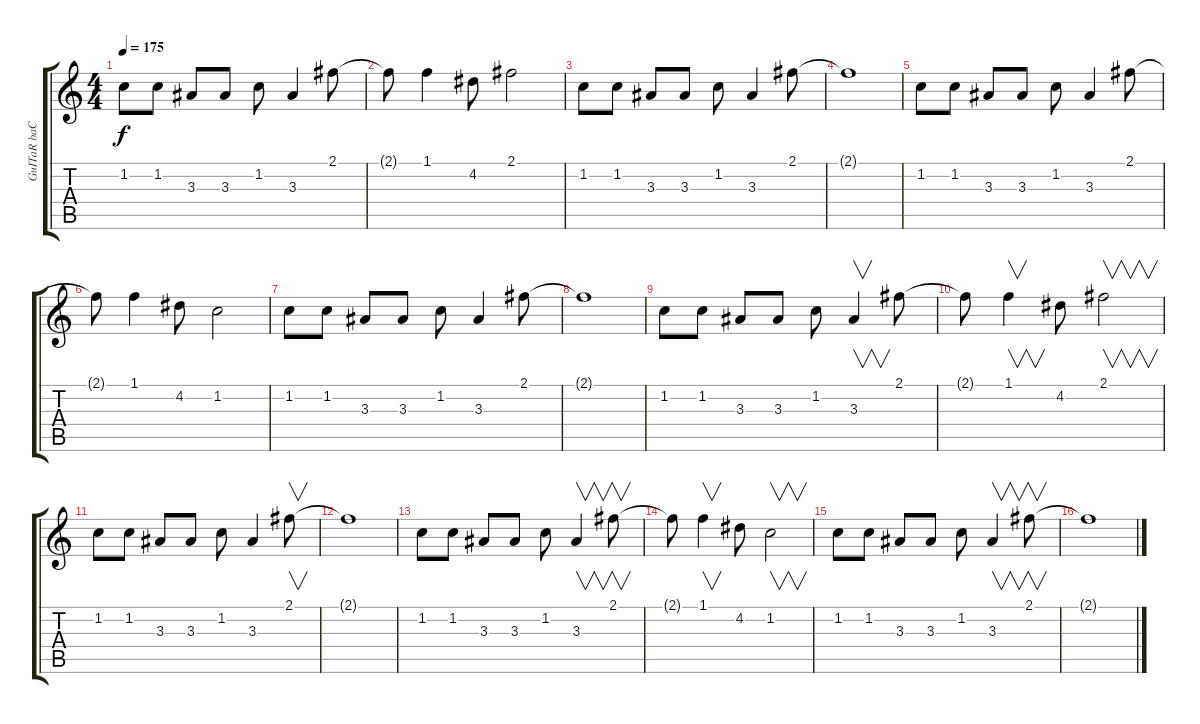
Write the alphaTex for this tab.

\track ("GuITaR baCK" "GuITaR baC") {instrument overdrivenguitar}
\staff {score tabs}
\tuning (E4 B3 G3 D3 A2 E2) {hide}
\ts (4 4)
\tempo 175
\clef g2
\ks c
1.2.8{dy f volume 2} 1.2.8{volume 2} 3.3.8{volume 2} 3.3.8{volume 2} 1.2.8{volume 2} 3.3.4{volume 2} 2.1.8{volume 3} |
2.1{t}.8 1.1.4{volume 3} 4.2.8{volume 3} 2.1.2{volume 3} |
1.2.8{volume 4} 1.2.8{volume 4} 3.3.8{volume 4} 3.3.8{volume 4} 1.2.8{volume 4} 3.3.4{volume 5} 2.1.8{volume 5} |
2.1{t}.1 |
1.2.8{volume 6} 1.2.8{volume 6} 3.3.8{volume 6} 3.3.8{volume 7} 1.2.8{volume 7} 3.3.4{volume 7} 2.1.8{volume 7} |
2.1{t}.8 1.1.4{volume 8} 4.2.8{volume 8} 1.2.2{volume 8} |
1.2.8{volume 8} 1.2.8{volume 9} 3.3.8{volume 9} 3.3.8{volume 9} 1.2.8{volume 9} 3.3.4{volume 9} 2.1.8{volume 10} |
2.1{t}.1 |
1.2.8{volume 11} 1.2.8 3.3.8 3.3.8 1.2.8 3.3.4{v} 2.1.8 |
2.1{t}.8 1.1.4{v} 4.2.8 2.1.2{v} |
1.2.8 1.2.8 3.3.8 3.3.8 1.2.8 3.3.4 2.1.8{v} |
2.1{t}.1 |
1.2.8 1.2.8 3.3.8 3.3.8 1.2.8 3.3.4{v} 2.1.8{v} |
2.1{t}.8 1.1.4{v} 4.2.8 1.2.2{v} |
1.2.8 1.2.8 3.3.8 3.3.8 1.2.8 3.3.4{v} 2.1.8{v} |
2.1{t}.1
